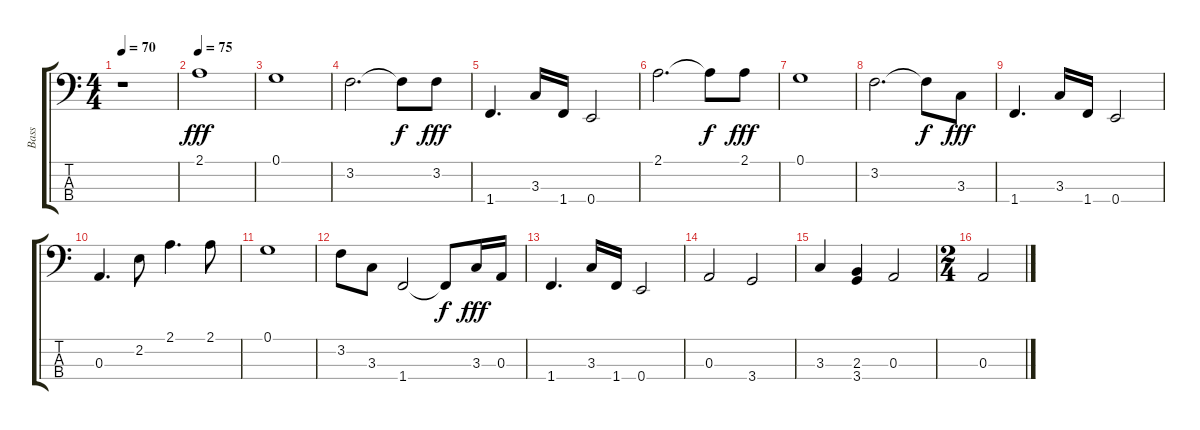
\track ("Bass" "Bass") {instrument electricbassfinger}
\staff {score tabs}
\tuning (G2 D2 A1 E1) {hide}
\ts (4 4)
\tempo 70
\clef f4
\ks c
r.1{dy fff} |
\tempo 75
2.1.1 |
0.1.1 |
3.2.2{d} 3.2{t}.8{dy f} 3.2.8{dy fff} |
1.4.4{d} 3.3.16 1.4.16 0.4.2 |
2.1.2{d} 2.1{t}.8{dy f} 2.1.8{dy fff} |
0.1.1 |
3.2.2{d} 3.2{t}.8{dy f} 3.3.8{dy fff} |
1.4.4{d} 3.3.16 1.4.16 0.4.2 |
0.3.4{d} 2.2.8 2.1.4{d} 2.1.8 |
0.1.1 |
3.2.8 3.3.8 1.4.2 1.4{t}.8{dy f} 3.3.16{dy fff} 0.3.16 |
1.4.4{d} 3.3.16 1.4.16 0.4.2 |
0.3.2 3.4.2 |
3.3.4 (2.3 3.4).4 0.3.2 |
\ts (2 4)
0.3.2
